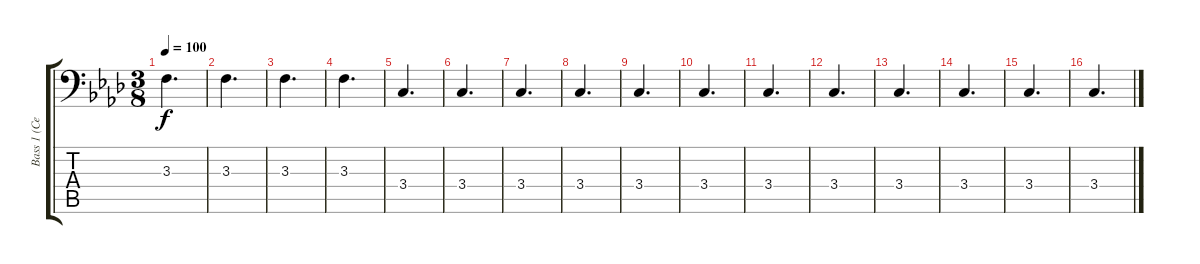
\track ("Bass 1 (Cello)" "Bass 1 (Ce") {instrument electricbassfinger}
\staff {score tabs}
\tuning (C3 G2 D2 A1 E1 B0) {hide}
\ts (3 8)
\tempo 100
\clef f4
\ks ab
3.3.4{d dy f} |
3.3.4{d} |
3.3.4{d} |
3.3.4{d} |
3.4.4{d} |
3.4.4{d} |
3.4.4{d} |
3.4.4{d} |
3.4.4{d} |
3.4.4{d} |
3.4.4{d} |
3.4.4{d} |
3.4.4{d} |
3.4.4{d} |
3.4.4{d} |
3.4.4{d}
